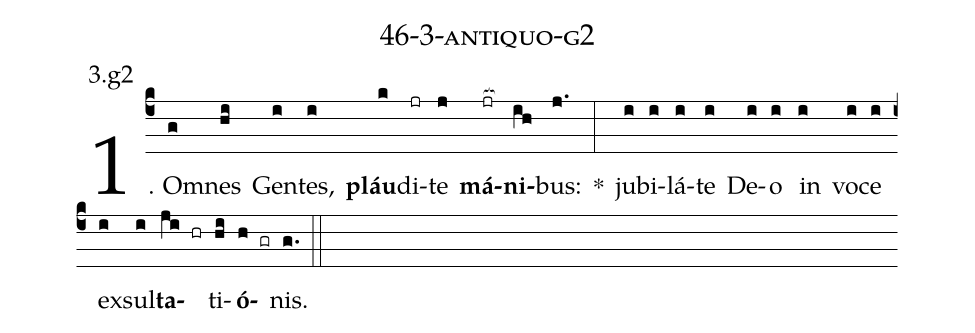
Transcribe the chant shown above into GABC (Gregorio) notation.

name: 46-3-antiquo-g2;
annotation: 3.g2;
%%
(c4)1. Om(g)nes(hi) Gen(i)tes,(i) <b>pláu</b>(k)di(jr)te(j) <b>má</b>(jr[ocb:1{])<b>ni</b>(ih[ocb:0}])bus:(j.) *(:) ju(i)bi(i)lá(i)te(i) De(i)o(i) in(i) vo(i)ce(i) ex(i)sul(i)<b>ta</b>(ji hr)ti(hi)<b>ó</b>(h gr)nis.(g.) (::)
